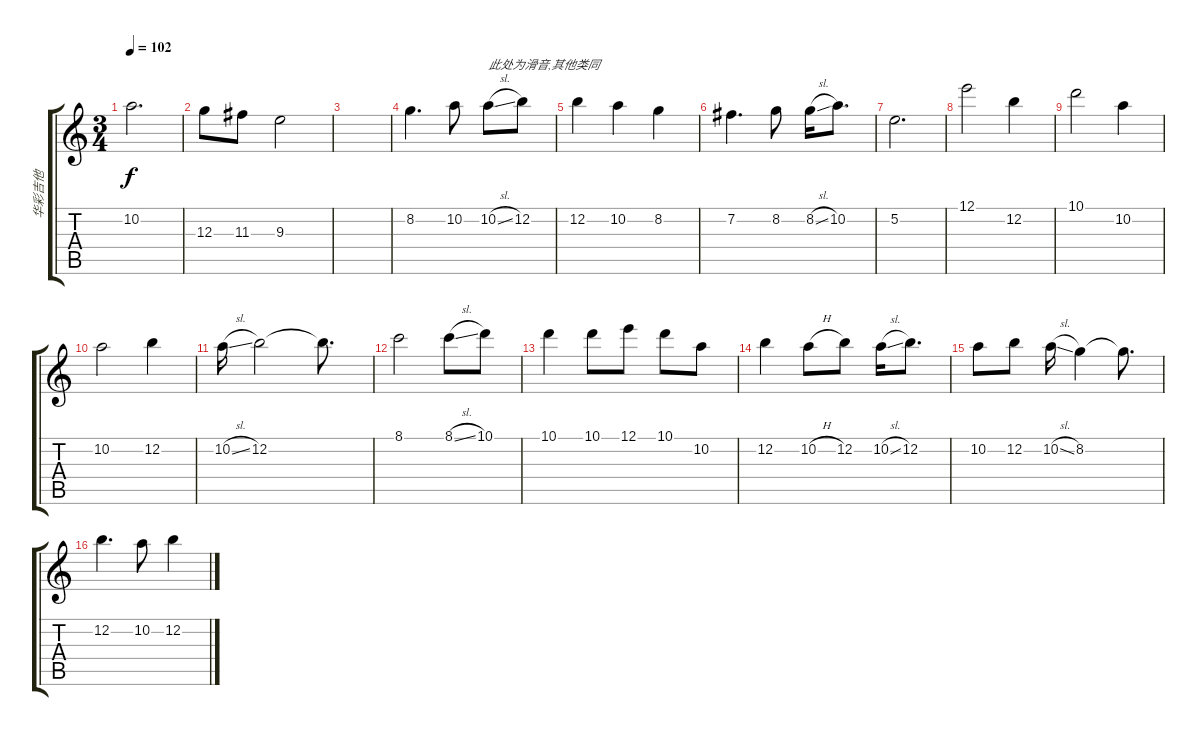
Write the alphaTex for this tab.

\track ("华彩吉他" "华彩吉他") {instrument acousticguitarnylon}
\staff {score tabs}
\tuning (E4 B3 G3 D3 A2 E2) {hide}
\ts (3 4)
\tempo 102
\clef g2
\ks c
10.2.2{d dy f} |
12.3.8 11.3.8 9.3.2 |
|
8.2.4{d} 10.2.8 10.2{sl}.8{txt "此处为滑音,其他类同"} 12.2.8 |
12.2.4 10.2.4 8.2.4 |
7.2.4{d} 8.2.8 8.2{sl}.16 10.2.8{d} |
5.2.2{d} |
12.1.2 12.2.4 |
10.1.2 10.2.4 |
10.2.2 12.2.4 |
10.2{sl}.16 12.2.2 12.2{t}.8{d} |
8.1.2 8.1{sl}.8 10.1.8 |
10.1.4 10.1.8 12.1.8 10.1.8 10.2.8 |
12.2.4 10.2{h}.8 12.2.8 10.2{sl}.16 12.2.8{d} |
10.2.8 12.2.8 10.2{sl}.16 8.2.4 8.2{t}.8{d} |
12.2.4{d} 10.2.8 12.2.4
